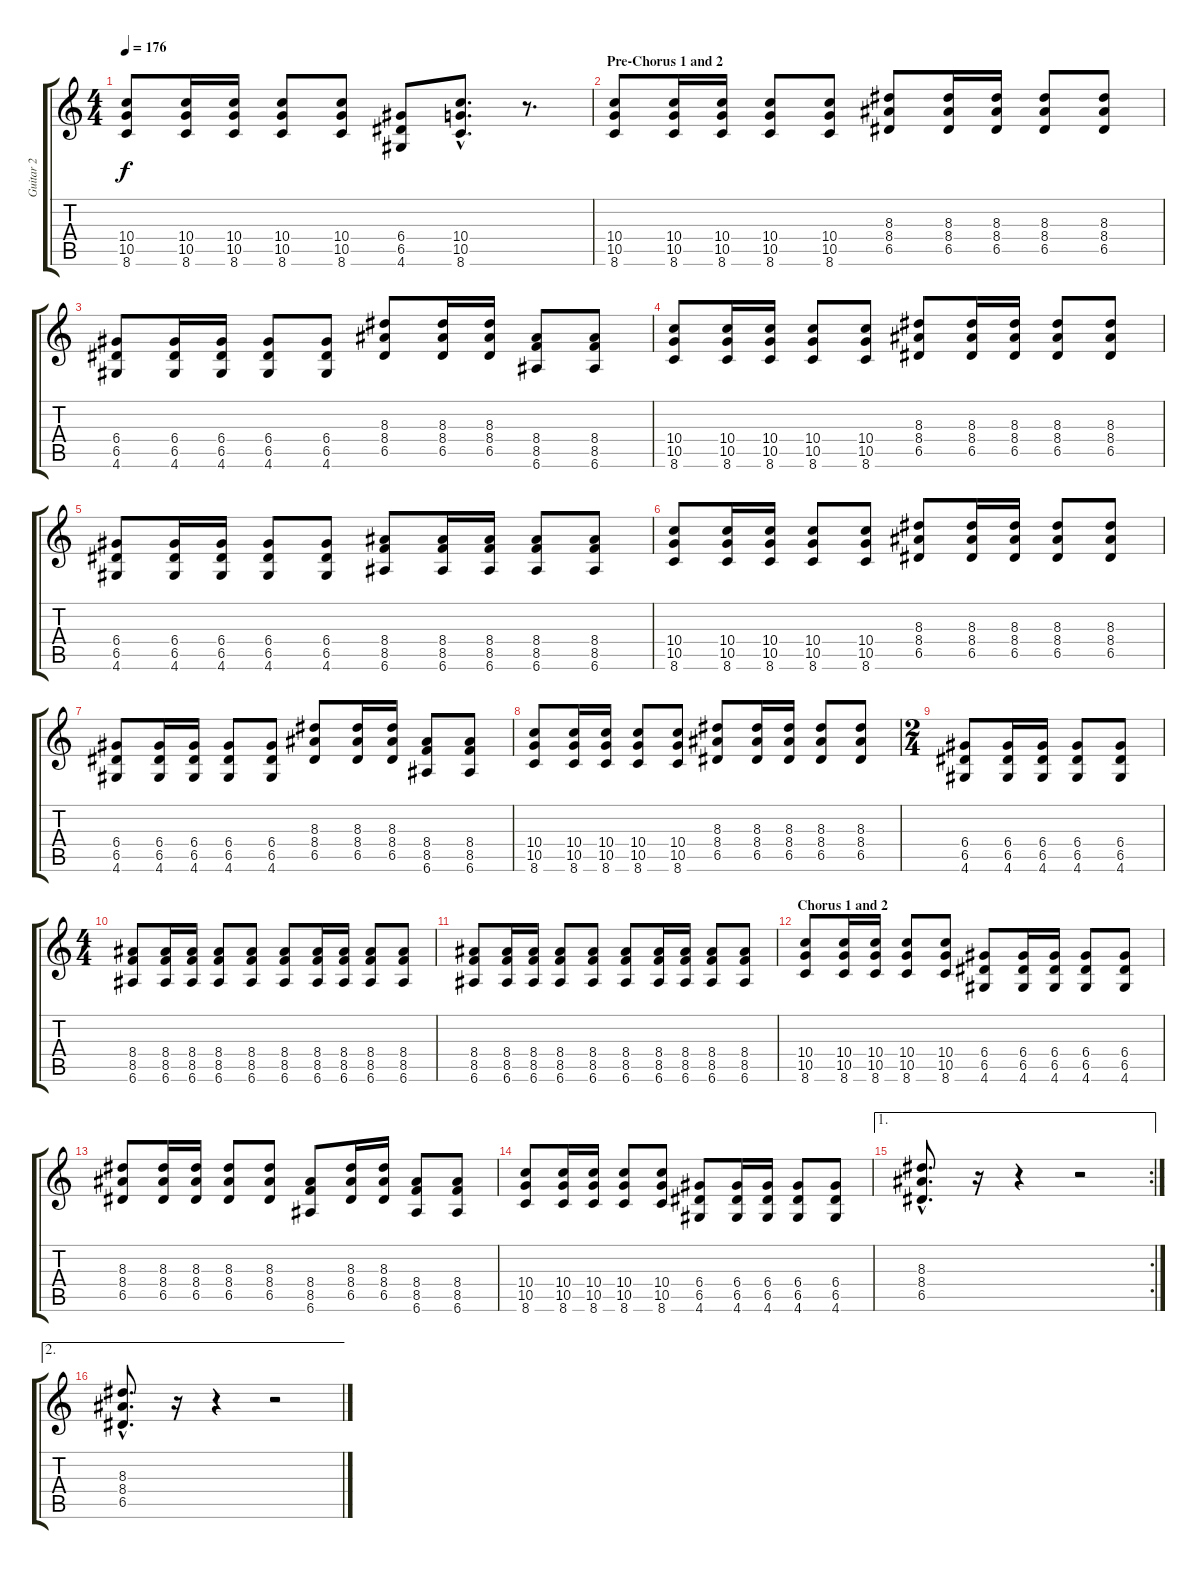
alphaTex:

\track ("Guitar 2" "Guitar 2") {instrument distortionguitar}
\staff {score tabs}
\tuning (E4 B3 G3 D3 A2 E2) {hide}
\ts (4 4)
\tempo 176
\clef g2
\ks c
(10.4 10.5 8.6).8{dy f} (10.4 10.5 8.6).16 (10.4 10.5 8.6).16 (10.4 10.5 8.6).8 (10.4 10.5 8.6).8 (6.4 6.5 4.6).8 (10.4{hac} 10.5{hac} 8.6{hac}).8{d} r.8{d} |
\section ("" "Pre-Chorus 1 and 2")
(10.4 10.5 8.6).8 (10.4 10.5 8.6).16 (10.4 10.5 8.6).16 (10.4 10.5 8.6).8 (10.4 10.5 8.6).8 (8.3 8.4 6.5).8 (8.3 8.4 6.5).16 (8.3 8.4 6.5).16 (8.3 8.4 6.5).8 (8.3 8.4 6.5).8 |
(6.4 6.5 4.6).8 (6.4 6.5 4.6).16 (6.4 6.5 4.6).16 (6.4 6.5 4.6).8 (6.4 6.5 4.6).8 (8.3 8.4 6.5).8 (8.3 8.4 6.5).16 (8.3 8.4 6.5).16 (8.4 8.5 6.6).8 (8.4 8.5 6.6).8 |
(10.4 10.5 8.6).8 (10.4 10.5 8.6).16 (10.4 10.5 8.6).16 (10.4 10.5 8.6).8 (10.4 10.5 8.6).8 (8.3 8.4 6.5).8 (8.3 8.4 6.5).16 (8.3 8.4 6.5).16 (8.3 8.4 6.5).8 (8.3 8.4 6.5).8 |
(6.4 6.5 4.6).8 (6.4 6.5 4.6).16 (6.4 6.5 4.6).16 (6.4 6.5 4.6).8 (6.4 6.5 4.6).8 (8.4 8.5 6.6).8 (8.4 8.5 6.6).16 (8.4 8.5 6.6).16 (8.4 8.5 6.6).8 (8.4 8.5 6.6).8 |
(10.4 10.5 8.6).8 (10.4 10.5 8.6).16 (10.4 10.5 8.6).16 (10.4 10.5 8.6).8 (10.4 10.5 8.6).8 (8.3 8.4 6.5).8 (8.3 8.4 6.5).16 (8.3 8.4 6.5).16 (8.3 8.4 6.5).8 (8.3 8.4 6.5).8 |
(6.4 6.5 4.6).8 (6.4 6.5 4.6).16 (6.4 6.5 4.6).16 (6.4 6.5 4.6).8 (6.4 6.5 4.6).8 (8.3 8.4 6.5).8 (8.3 8.4 6.5).16 (8.3 8.4 6.5).16 (8.4 8.5 6.6).8 (8.4 8.5 6.6).8 |
(10.4 10.5 8.6).8 (10.4 10.5 8.6).16 (10.4 10.5 8.6).16 (10.4 10.5 8.6).8 (10.4 10.5 8.6).8 (8.3 8.4 6.5).8 (8.3 8.4 6.5).16 (8.3 8.4 6.5).16 (8.3 8.4 6.5).8 (8.3 8.4 6.5).8 |
\ts (2 4)
(6.4 6.5 4.6).8 (6.4 6.5 4.6).16 (6.4 6.5 4.6).16 (6.4 6.5 4.6).8 (6.4 6.5 4.6).8 |
\ts (4 4)
(8.4 8.5 6.6).8 (8.4 8.5 6.6).16 (8.4 8.5 6.6).16 (8.4 8.5 6.6).8 (8.4 8.5 6.6).8 (8.4 8.5 6.6).8 (8.4 8.5 6.6).16 (8.4 8.5 6.6).16 (8.4 8.5 6.6).8 (8.4 8.5 6.6).8 |
(8.4 8.5 6.6).8 (8.4 8.5 6.6).16 (8.4 8.5 6.6).16 (8.4 8.5 6.6).8 (8.4 8.5 6.6).8 (8.4 8.5 6.6).8 (8.4 8.5 6.6).16 (8.4 8.5 6.6).16 (8.4 8.5 6.6).8 (8.4 8.5 6.6).8 |
\section ("" "Chorus 1 and 2")
(10.4 10.5 8.6).8 (10.4 10.5 8.6).16 (10.4 10.5 8.6).16 (10.4 10.5 8.6).8 (10.4 10.5 8.6).8 (6.4 6.5 4.6).8 (6.4 6.5 4.6).16 (6.4 6.5 4.6).16 (6.4 6.5 4.6).8 (6.4 6.5 4.6).8 |
(8.3 8.4 6.5).8 (8.3 8.4 6.5).16 (8.3 8.4 6.5).16 (8.3 8.4 6.5).8 (8.3 8.4 6.5).8 (8.4 8.5 6.6).8 (8.3 8.4 6.5).16 (8.3 8.4 6.5).16 (8.4 8.5 6.6).8 (8.4 8.5 6.6).8 |
(10.4 10.5 8.6).8 (10.4 10.5 8.6).16 (10.4 10.5 8.6).16 (10.4 10.5 8.6).8 (10.4 10.5 8.6).8 (6.4 6.5 4.6).8 (6.4 6.5 4.6).16 (6.4 6.5 4.6).16 (6.4 6.5 4.6).8 (6.4 6.5 4.6).8 |
\ae 1
\rc 2
(8.3{hac} 8.4{hac} 6.5{hac}).8{d} r.16 r.4 r.2 |
\ae 2
(8.3{hac} 8.4{hac} 6.5{hac}).8{d} r.16 r.4 r.2
